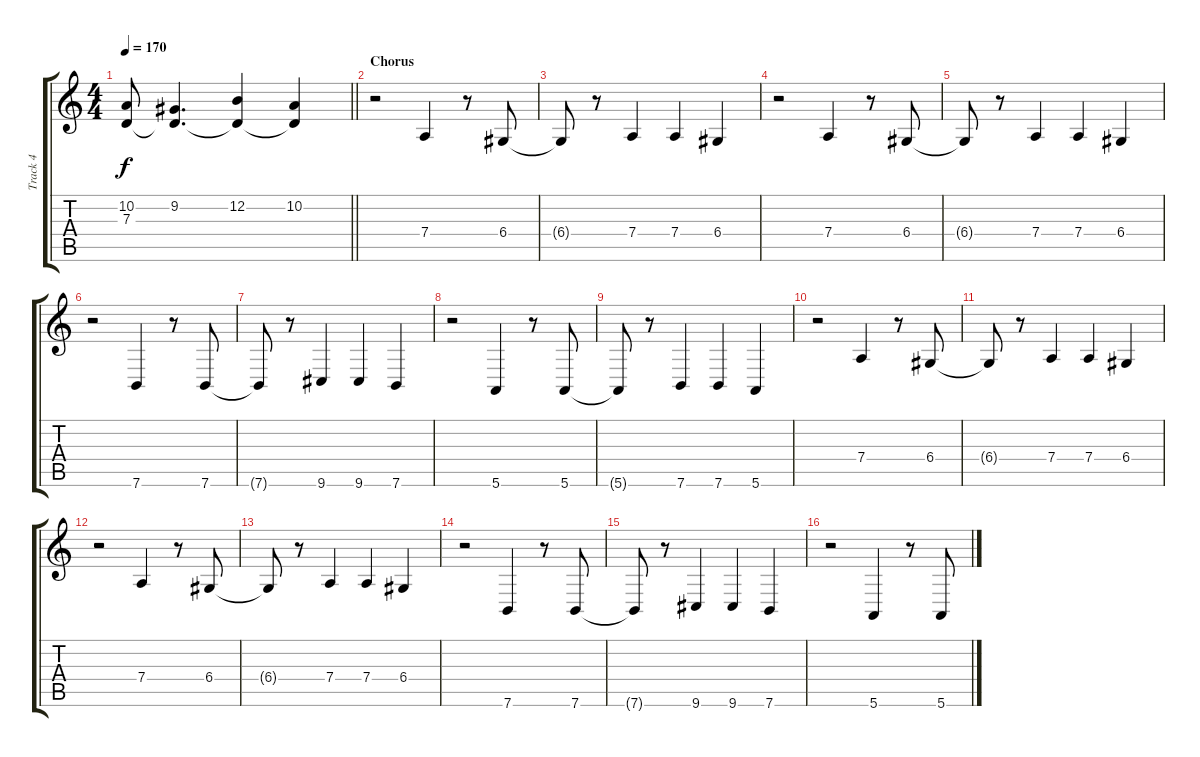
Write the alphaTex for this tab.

\track ("Track 4" "Track 4") {instrument tremolostrings}
\staff {score tabs}
\tuning (E4 B3 G3 D3 A2 E2) {hide}
\ts (4 4)
\tempo 170
\clef g2
\barLineRight lightlight
\ks c
(10.2{t} 7.3{t}).8{dy f} (9.2 7.3{t}).4{d} (12.2 7.3{t}).4 (10.2 7.3{t}).4 |
\section ("" "Chorus")
r.2{instrument lead1square} 7.4.4 r.8 6.4.8 |
6.4{t}.8 r.8 7.4.4 7.4.4 6.4.4 |
r.2 7.4.4 r.8 6.4.8 |
6.4{t}.8 r.8 7.4.4 7.4.4 6.4.4 |
r.2 7.6.4 r.8 7.6.8 |
7.6{t}.8 r.8 9.6.4 9.6.4 7.6.4 |
r.2 5.6.4 r.8 5.6.8 |
5.6{t}.8 r.8 7.6.4 7.6.4 5.6.4 |
r.2 7.4.4 r.8 6.4.8 |
6.4{t}.8 r.8 7.4.4 7.4.4 6.4.4 |
r.2 7.4.4 r.8 6.4.8 |
6.4{t}.8 r.8 7.4.4 7.4.4 6.4.4 |
r.2 7.6.4 r.8 7.6.8 |
7.6{t}.8 r.8 9.6.4 9.6.4 7.6.4 |
r.2 5.6.4 r.8 5.6.8
